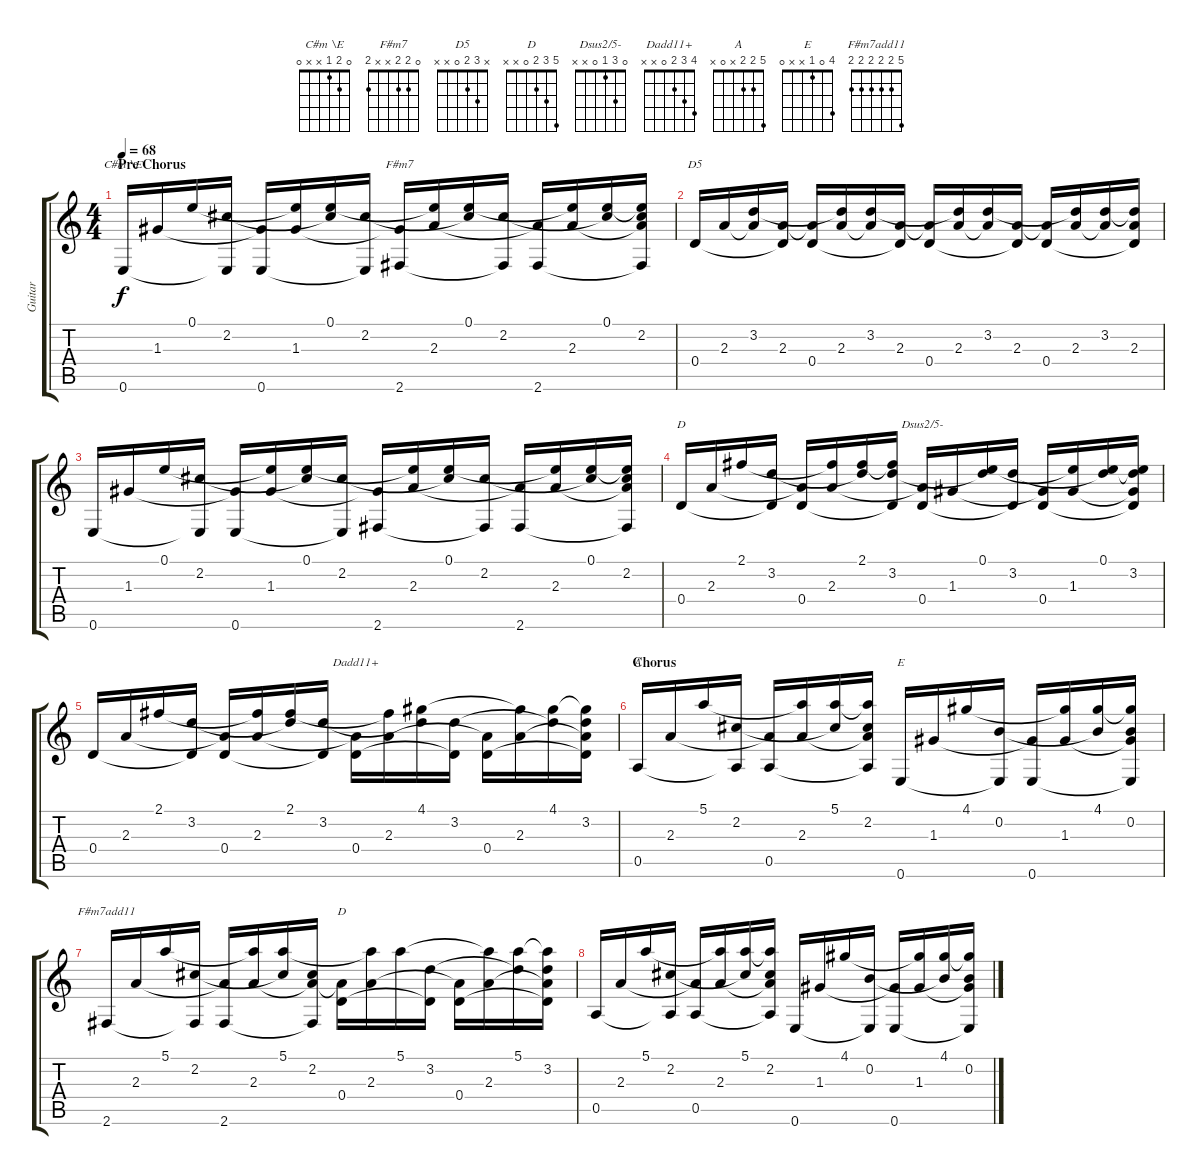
\track ("Guitar" "Guitar") {instrument electricguitarjazz}
\staff {score tabs}
\tuning (E4 B3 G3 D3 A2 E2) {hide}
\chord ("C#m \\E" 0 2 1 x x 0)
\chord ("F#m7" 0 2 2 x x 2)
\chord ("D5" x 3 2 0 x x)
\chord ("D" 2 3 2 0 x x)
\chord ("Dsus2/5-" 0 3 1 0 x x)
\chord ("Dadd11+" 4 3 2 0 x x)
\chord ("A" 5 2 2 x 0 x)
\chord ("E" 4 0 1 x x 0)
\chord ("F#m7add11" 5 2 2 2 2 2)
\chord ("D" 5 3 2 0 x x)
\ts (4 4)
\section ("" "Pre Chorus")
\tempo 68
\clef g2
\ks c
0.6.16{ch "C#m \\E" dy f} 1.3.16 0.1.16 (2.2 0.6{t}).16 (1.3{t} 0.6).16 (0.1{t} 1.3).16 (0.1 2.2{t}).16 (2.2 0.6{t}).16 (1.3{t} 2.6).16{ch "F#m7"} (0.1{t} 2.3).16 (0.1 2.2{t}).16 (2.2 2.6{t}).16 (2.3{t} 2.6).16 (0.1{t} 2.3).16 (0.1 2.2{t}).16 (0.1{t} 2.2 2.3{t} 2.6{t}).16 |
0.4.16{ch "D5"} 2.3.16 (3.2 2.3{t}).16 (2.3 0.4{t}).16 (2.3{t} 0.4).16 (3.2{t} 2.3).16 (3.2 2.3{t}).16 (2.3 0.4{t}).16 (2.3{t} 0.4).16 (3.2{t} 2.3).16 (3.2 2.3{t}).16 (2.3 0.4{t}).16 (2.3{t} 0.4).16 (3.2{t} 2.3).16 (3.2 2.3{t}).16 (3.2{t} 2.3 0.4{t}).16 |
0.6.16 1.3.16 0.1.16 (2.2 0.6{t}).16 (1.3{t} 0.6).16 (0.1{t} 1.3).16 (0.1 2.2{t}).16 (2.2 0.6{t}).16 (1.3{t} 2.6).16 (0.1{t} 2.3).16 (0.1 2.2{t}).16 (2.2 2.6{t}).16 (2.3{t} 2.6).16 (0.1{t} 2.3).16 (0.1 2.2{t}).16 (0.1{t} 2.2 2.3{t} 2.6{t}).16 |
0.4.16{ch "D"} 2.3.16 2.1.16 (3.2 0.4{t}).16 (2.3{t} 0.4).16 (2.1{t} 2.3).16 (2.1 3.2{t}).16 (2.1{t} 3.2 0.4{t}).16 (2.3{t} 0.4).16{ch "Dsus2/5-"} 1.3.16 (0.1 3.2{t}).16 (3.2 0.4{t}).16 (1.3{t} 0.4).16 (0.1{t} 1.3).16 (0.1 3.2{t}).16 (0.1{t} 3.2 1.3{t} 0.4{t}).16 |
0.4.16 2.3.16 2.1.16 (3.2 0.4{t}).16 (2.3{t} 0.4).16 (2.1{t} 2.3).16 (2.1 3.2{t}).16 (3.2 0.4{t}).16 (2.3{t} 0.4).16{ch "Dadd11+"} (2.1{t} 2.3).16 (4.1 3.2{t}).16 (3.2 0.4{t}).16 (2.3{t} 0.4).16 (4.1{t} 2.3).16 (4.1 3.2{t}).16 (4.1{t} 3.2 2.3{t} 0.4{t}).16 |
\section ("" "Chorus")
0.5.16{ch "A"} 2.3.16 5.1.16 (2.2 0.5{t}).16 (2.3{t} 0.5).16 (5.1{t} 2.3).16 (5.1 2.2{t}).16 (5.1{t} 2.2 2.3{t} 0.5{t}).16 0.6.16{ch "E"} 1.3.16 4.1.16 (0.2 0.6{t}).16 (1.3{t} 0.6).16 (4.1{t} 1.3).16 (4.1 0.2{t}).16 (4.1{t} 0.2 1.3{t} 0.6{t}).16 |
2.6.16{ch "F#m7add11"} 2.3.16 5.1.16 (2.2 2.6{t}).16 (2.3{t} 2.6).16 (5.1{t} 2.3).16 (5.1 2.2{t}).16 (2.2 2.3{t} 2.6{t}).16 (2.3{t} 0.4).16{ch "D"} (5.1{t} 2.3).16 5.1.16 (3.2 0.4{t}).16 (2.3{t} 0.4).16 (5.1{t} 2.3).16 (5.1 3.2{t}).16 (5.1{t} 3.2 2.3{t} 0.4{t}).16 |
0.5.16 2.3.16 5.1.16 (2.2 0.5{t}).16 (2.3{t} 0.5).16 (5.1{t} 2.3).16 (5.1 2.2{t}).16 (5.1{t} 2.2 2.3{t} 0.5{t}).16 0.6.16 1.3.16 4.1.16 (0.2 0.6{t}).16 (1.3{t} 0.6).16 (4.1{t} 1.3).16 (4.1 0.2{t}).16 (4.1{t} 0.2 1.3{t} 0.6{t}).16
